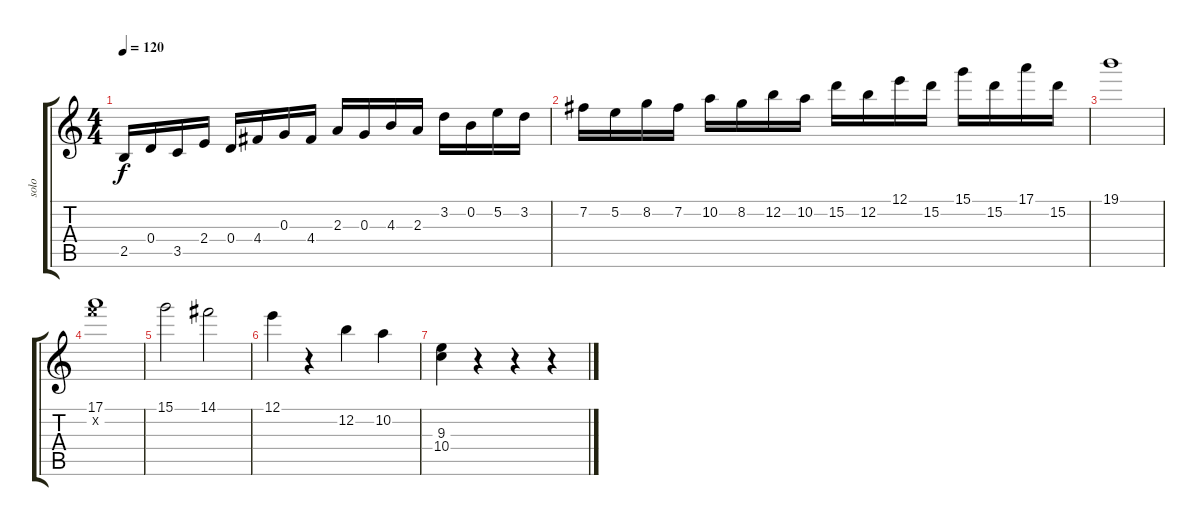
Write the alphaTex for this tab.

\track ("solo" "solo") {instrument overdrivenguitar}
\staff {score tabs}
\tuning (E4 B3 G3 D3 A2 E2) {hide}
\ts (4 4)
\tempo 120
\clef g2
\ks c
2.5.16{dy f} 0.4.16 3.5.16 2.4.16 0.4.16 4.4.16 0.3.16 4.4.16 2.3.16 0.3.16 4.3.16 2.3.16 3.2.16 0.2.16 5.2.16 3.2.16 |
7.2.16 5.2.16 8.2.16 7.2.16 10.2.16 8.2.16 12.2.16 10.2.16 15.2.16 12.2.16 12.1.16 15.2.16 15.1.16 15.2.16 17.1.16 15.2.16 |
19.1.1 |
(17.1 18.2{x}).1{volume 9} |
15.1.2 14.1.2 |
12.1.4 r.4 12.2.4 10.2.4 |
(9.3 10.4).4{volume 14 instrument overdrivenguitar} r.4 r.4 r.4
